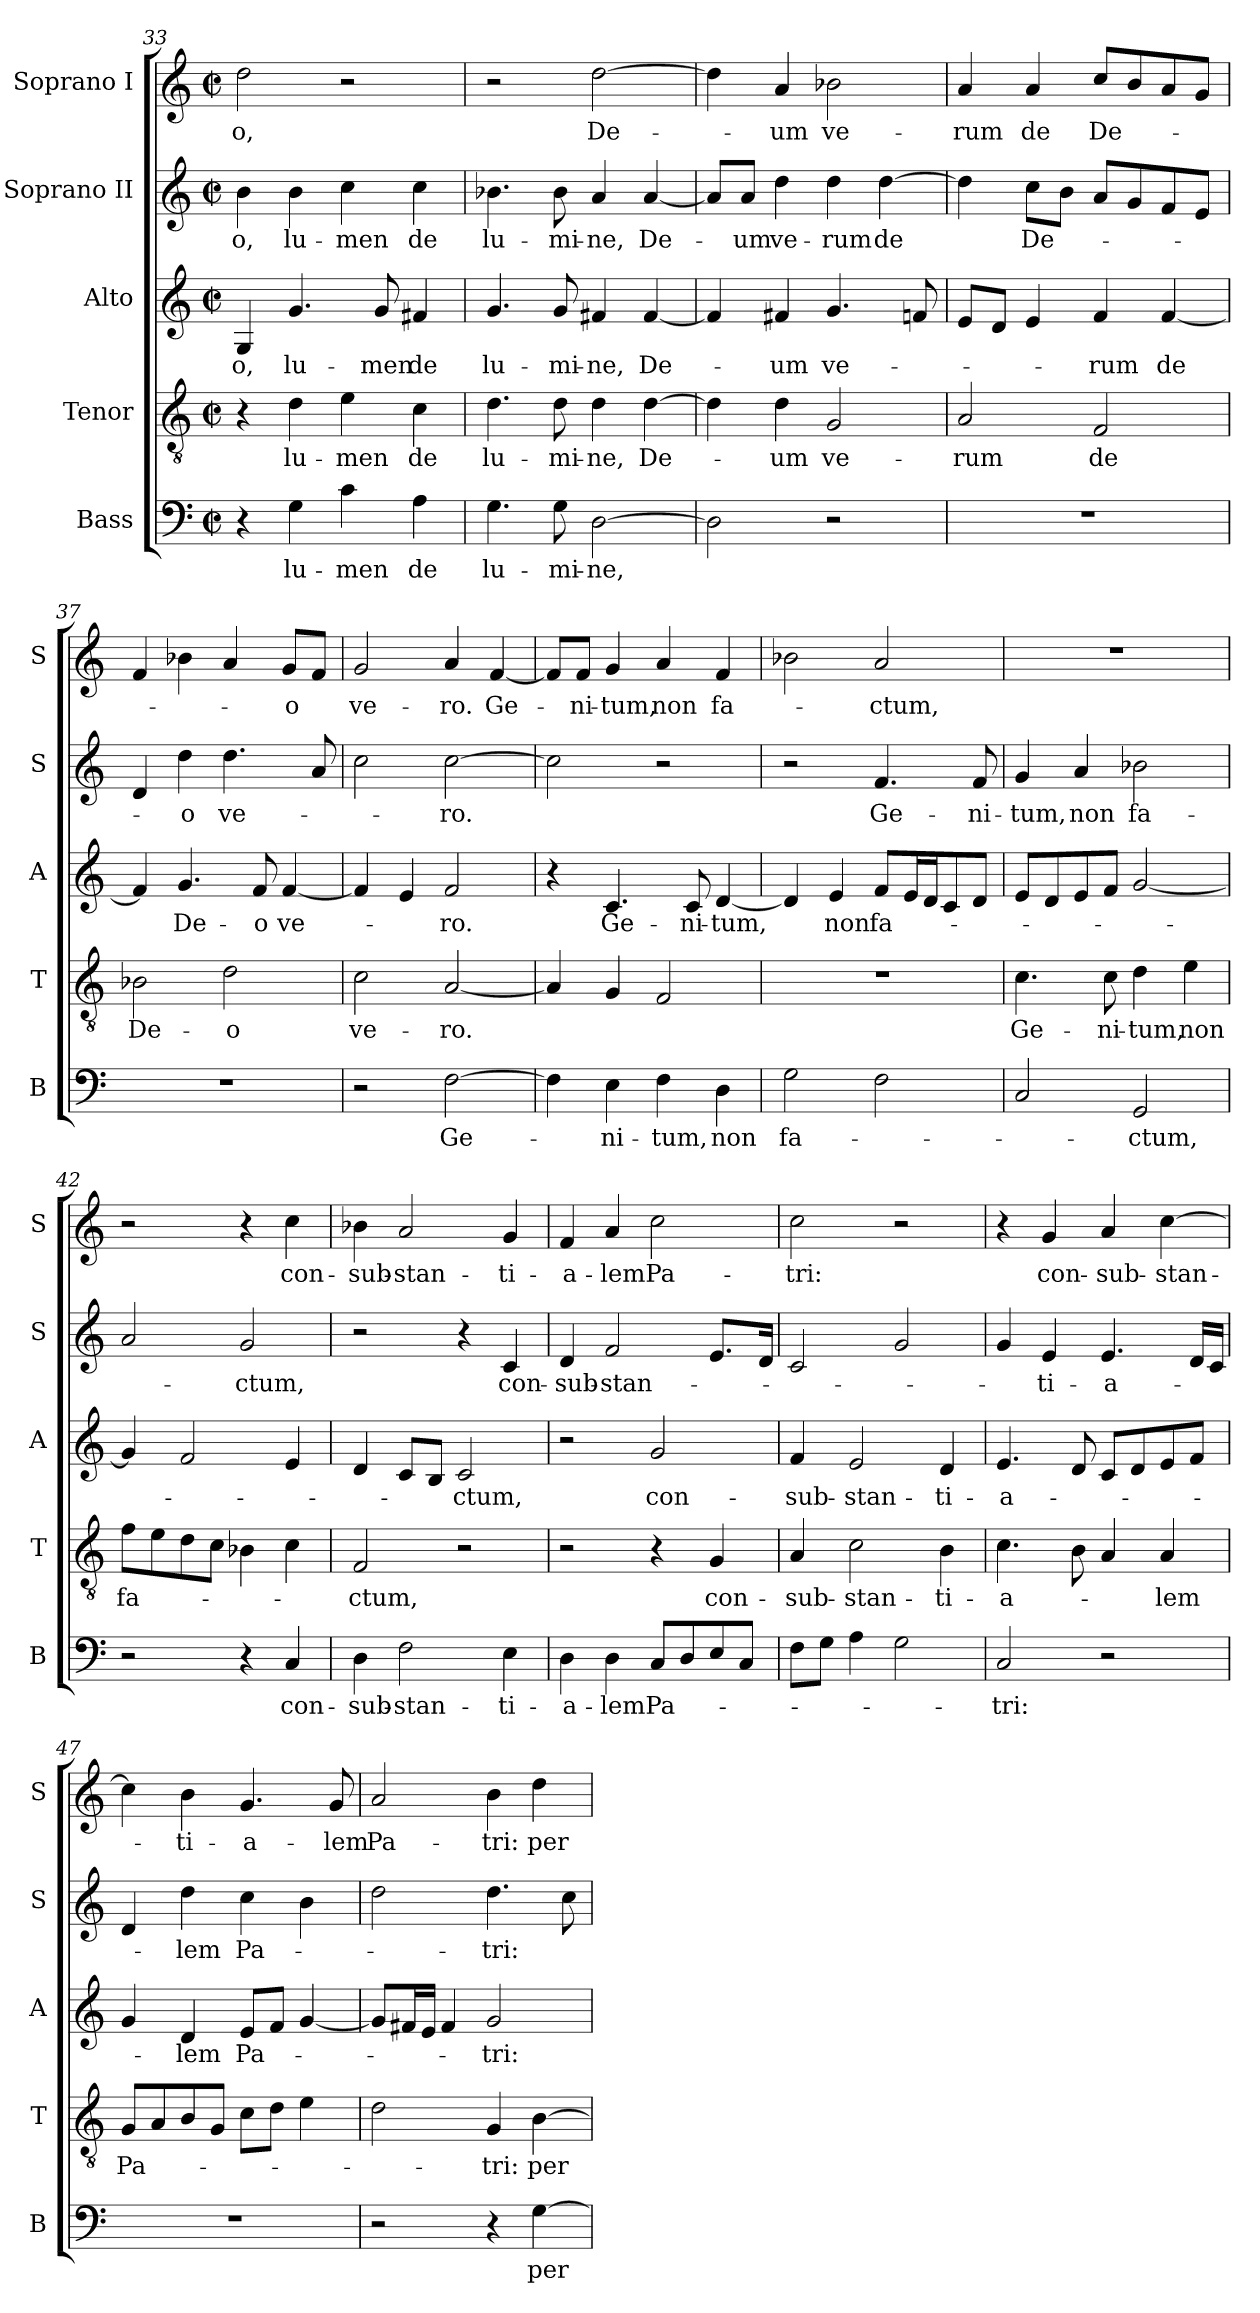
**kern	**text	**kern	**text	**kern	**text	**kern	**text	**kern	**text
*part5	*part5	*part4	*part4	*part3	*part3	*part2	*part2	*part1	*part1
*staff5	*staff5	*staff4	*staff4	*staff3	*staff3	*staff2	*staff2	*staff1	*staff1
*I"Bass	*	*I"Tenor	*	*I"Alto	*	*I"Soprano II	*	*I"Soprano I	*
*I'B	*	*I'T	*	*I'A	*	*I'S	*	*I'S	*
!!LO:PB:g=z
*clefF4	*	*clefGv2	*	*clefG2	*	*clefG2	*	*clefG2	*
*k[]	*	*k[]	*	*k[]	*	*k[]	*	*k[]	*
*a:	*	*a:	*	*a:	*	*a:	*	*a:	*
*M2/2	*	*M2/2	*	*M2/2	*	*M2/2	*	*M2/2	*
*met(c|)	*	*met(c|)	*	*met(c|)	*	*met(c|)	*	*met(c|)	*
=33	=33	=33	=33	=33	=33	=33	=33	=33	=33
!	!	!	!	!	!LO:LY:b	!	!LO:LY:b	!	!LO:LY:b
4r	.	4r	.	4G/	-o,	4b\	-o,	2dd\	-o,
!	!LO:LY:b	!	!LO:LY:b	!	!LO:LY:b	!	!LO:LY:b	!	!
4G\	lu-	4d\	lu-	4.g/	lu-	4b\	lu-	.	.
!	!LO:LY:b	!	!LO:LY:b	!	!	!	!LO:LY:b	!	!
4c\	-men	4e\	-men	.	.	4cc\	-men	2r	.
!	!	!	!	!	!LO:LY:b	!	!	!	!
.	.	.	.	8g/	-men	.	.	.	.
!	!LO:LY:b	!	!LO:LY:b	!	!LO:LY:b	!	!LO:LY:b	!	!
4A\	de	4c\	de	4f#X/	de	4cc\	de	.	.
=34	=34	=34	=34	=34	=34	=34	=34	=34	=34
!	!LO:LY:b	!	!LO:LY:b	!	!LO:LY:b	!	!LO:LY:b	!	!
4.G\	lu-	4.d\	lu-	4.g/	lu-	4.b-X\	lu-	2r	.
!	!LO:LY:b	!	!LO:LY:b	!	!LO:LY:b	!	!LO:LY:b	!	!
8G\	-mi-	8d\	-mi-	8g/	-mi-	8b-\	-mi-	.	.
!	!LO:LY:b	!	!LO:LY:b	!	!LO:LY:b	!	!LO:LY:b	!	!LO:LY:b
[2D\	-ne,	4d\	-ne,	4f#X/	-ne,	4a/	-ne,	[2dd\	De-
!	!	!	!LO:LY:b	!	!LO:LY:b	!	!LO:LY:b	!	!
.	.	[4d\	De-	[4f#/	De-	[4a/	De-	.	.
=35	=35	=35	=35	=35	=35	=35	=35	=35	=35
2D\]	.	4d\]	.	4f#/]	.	8a/L]	.	4dd\]	.
!	!	!	!	!	!	!	!LO:LY:b	!	!
.	.	.	.	.	.	8a/J	-um	.	.
!	!	!	!LO:LY:b	!	!LO:LY:b	!	!LO:LY:b	!	!LO:LY:b
.	.	4d\	-um	4f#X/	-um	4dd\	ve-	4a/	-um
!	!	!	!LO:LY:b	!	!LO:LY:b	!	!LO:LY:b	!	!LO:LY:b
2r	.	2G/	ve-	4.g/	ve-	4dd\	-rum	2b-X\	ve-
!	!	!	!	!	!	!	!LO:LY:b	!	!
.	.	.	.	.	.	[4dd\	de	.	.
.	.	.	.	8fn/	.	.	.	.	.
=36	=36	=36	=36	=36	=36	=36	=36	=36	=36
!	!	!	!LO:LY:b	!	!	!	!	!	!LO:LY:b
1r	.	2A/	-rum	8e/L	.	4dd\]	.	4a/	-rum
.	.	.	.	8d/J	.	.	.	.	.
!	!	!	!	!	!	!	!LO:LY:b	!	!LO:LY:b
.	.	.	.	4e/	.	8cc\L	De-	4a/	de
.	.	.	.	.	.	8b\J	.	.	.
!	!	!	!LO:LY:b	!	!LO:LY:b	!	!	!	!LO:LY:b
.	.	2F/	de	4f/	-rum	8a/L	.	8cc/L	De-
.	.	.	.	.	.	8g/	.	8b/	.
!	!	!	!	!	!LO:LY:b	!	!	!	!
.	.	.	.	[4f/	de	8f/	.	8a/	.
.	.	.	.	.	.	8e/J	.	8g/J	.
=37	=37	=37	=37	=37	=37	=37	=37	=37	=37
!	!	!	!LO:LY:b	!	!	!	!	!	!
1r	.	2B-X\	De-	4f/]	.	4d/	.	4f/	.
!	!	!	!	!	!LO:LY:b	!	!LO:LY:b	!	!
.	.	.	.	4.g/	De-	4dd\	-o	4b-X\	.
!	!	!	!LO:LY:b	!	!	!	!LO:LY:b	!	!
.	.	2d\	-o	.	.	4.dd\	ve-	4a/	.
!	!	!	!	!	!LO:LY:b	!	!	!	!
.	.	.	.	8f/	-o	.	.	.	.
!	!	!	!	!	!LO:LY:b	!	!	!	!LO:LY:b
.	.	.	.	[4f/	ve-	.	.	8g/L	-o
.	.	.	.	.	.	8a/	.	8f/J	.
!!LO:LB:g=z
=38	=38	=38	=38	=38	=38	=38	=38	=38	=38
!	!	!	!LO:LY:b	!	!	!	!	!	!LO:LY:b
2r	.	2c\	ve-	4f/]	.	2cc\	.	2g/	ve-
.	.	.	.	4e/	.	.	.	.	.
!	!LO:LY:b	!	!LO:LY:b	!	!LO:LY:b	!	!LO:LY:b	!	!LO:LY:b
[2F\	Ge-	[2A/	-ro.	2f/	-ro.	[2cc\	-ro.	4a/	-ro.
!	!	!	!	!	!	!	!	!	!LO:LY:b
.	.	.	.	.	.	.	.	[4f/	Ge-
=39	=39	=39	=39	=39	=39	=39	=39	=39	=39
4F\]	.	4A/]	.	4r	.	2cc\]	.	8f/L]	.
!	!	!	!	!	!	!	!	!	!LO:LY:b
.	.	.	.	.	.	.	.	8f/J	-ni-
!	!LO:LY:b	!	!	!	!LO:LY:b	!	!	!	!LO:LY:b
4E\	-ni-	4G/	.	4.c/	Ge-	.	.	4g/	-tum,
!	!LO:LY:b	!	!	!	!	!	!	!	!LO:LY:b
4F\	-tum,	2F/	.	.	.	2r	.	4a/	non
!	!	!	!	!	!LO:LY:b	!	!	!	!
.	.	.	.	8c/	-ni-	.	.	.	.
!	!LO:LY:b	!	!	!	!LO:LY:b	!	!	!	!LO:LY:b
4D\	non	.	.	[4d/	-tum,	.	.	4f/	fa-
=40	=40	=40	=40	=40	=40	=40	=40	=40	=40
!	!LO:LY:b	!	!	!	!	!	!	!	!
2G\	fa-	1r	.	4d/]	.	2r	.	2b-X\	.
!	!	!	!	!	!LO:LY:b	!	!	!	!
.	.	.	.	4e/	non	.	.	.	.
!	!	!	!	!	!LO:LY:b	!	!LO:LY:b	!	!LO:LY:b
2F\	.	.	.	8f/L	fa-	4.f/	Ge-	2a/	-ctum,
.	.	.	.	16e/L	.	.	.	.	.
.	.	.	.	16d/J	.	.	.	.	.
.	.	.	.	8c/	.	.	.	.	.
!	!	!	!	!	!	!	!LO:LY:b	!	!
.	.	.	.	8d/J	.	8f/	-ni-	.	.
=41	=41	=41	=41	=41	=41	=41	=41	=41	=41
!	!	!	!LO:LY:b	!	!	!	!LO:LY:b	!	!
2C/	.	4.c\	Ge-	8e/L	.	4g/	-tum,	1r	.
.	.	.	.	8d/	.	.	.	.	.
!	!	!	!	!	!	!	!LO:LY:b	!	!
.	.	.	.	8e/	.	4a/	non	.	.
!	!	!	!LO:LY:b	!	!	!	!	!	!
.	.	8c\	-ni-	8f/J	.	.	.	.	.
!	!LO:LY:b	!	!LO:LY:b	!	!	!	!LO:LY:b	!	!
2GG/	-ctum,	4d\	-tum,	[2g/	.	2b-X\	fa-	.	.
!	!	!	!LO:LY:b	!	!	!	!	!	!
.	.	4e\	non	.	.	.	.	.	.
=42	=42	=42	=42	=42	=42	=42	=42	=42	=42
!	!	!	!LO:LY:b	!	!	!	!	!	!
2r	.	8f\L	fa-	4g/]	.	2a/	.	2r	.
.	.	8e\	.	.	.	.	.	.	.
.	.	8d\	.	2f/	.	.	.	.	.
.	.	8c\J	.	.	.	.	.	.	.
!	!	!	!	!	!	!	!LO:LY:b	!	!
4r	.	4B-X\	.	.	.	2g/	-ctum,	4r	.
!	!LO:LY:b	!	!	!	!	!	!	!	!LO:LY:b
4C/	con-	4c\	.	4e/	.	.	.	4cc\	con-
!!LO:PB:g=z
=43	=43	=43	=43	=43	=43	=43	=43	=43	=43
!	!LO:LY:b	!	!LO:LY:b	!	!	!	!	!	!LO:LY:b
4D\	-sub-	2F/	-ctum,	4d/	.	2r	.	4b-X\	-sub-
!	!LO:LY:b	!	!	!	!	!	!	!	!LO:LY:b
2F\	-stan-	.	.	8c/L	.	.	.	2a/	-stan-
.	.	.	.	8B/J	.	.	.	.	.
!	!	!	!	!	!LO:LY:b	!	!	!	!
.	.	2r	.	2c/	-ctum,	4r	.	.	.
!	!LO:LY:b	!	!	!	!	!	!LO:LY:b	!	!LO:LY:b
4E\	-ti-	.	.	.	.	4c/	con-	4g/	-ti-
=44	=44	=44	=44	=44	=44	=44	=44	=44	=44
!	!LO:LY:b	!	!	!	!	!	!LO:LY:b	!	!LO:LY:b
4D\	-a-	2r	.	2r	.	4d/	-sub-	4f/	-a-
!	!LO:LY:b	!	!	!	!	!	!LO:LY:b	!	!LO:LY:b
4D\	-lem	.	.	.	.	2f/	-stan-	4a/	-lem
!	!LO:LY:b	!	!	!	!LO:LY:b	!	!	!	!LO:LY:b
8C/L	Pa-	4r	.	2g/	con-	.	.	2cc\	Pa-
8D/	.	.	.	.	.	.	.	.	.
!	!	!	!LO:LY:b	!	!	!	!	!	!
8E/	.	4G/	con-	.	.	8.e/L	.	.	.
8C/J	.	.	.	.	.	.	.	.	.
.	.	.	.	.	.	16d/Jk	.	.	.
=45	=45	=45	=45	=45	=45	=45	=45	=45	=45
!	!	!	!LO:LY:b	!	!LO:LY:b	!	!	!	!LO:LY:b
8F\L	.	4A/	-sub-	4f/	-sub-	2c/	.	2cc\	-tri:
8G\J	.	.	.	.	.	.	.	.	.
!	!	!	!LO:LY:b	!	!LO:LY:b	!	!	!	!
4A\	.	2c\	-stan-	2e/	-stan-	.	.	.	.
2G\	.	.	.	.	.	2g/	.	2r	.
!	!	!	!LO:LY:b	!	!LO:LY:b	!	!	!	!
.	.	4B\	-ti-	4d/	-ti-	.	.	.	.
=46	=46	=46	=46	=46	=46	=46	=46	=46	=46
!	!LO:LY:b	!	!LO:LY:b	!	!LO:LY:b	!	!	!	!
2C/	-tri:	4.c\	-a-	4.e/	-a-	4g/	.	4r	.
!	!	!	!	!	!	!	!LO:LY:b	!	!LO:LY:b
.	.	.	.	.	.	4e/	-ti-	4g/	con-
.	.	8B\	.	8d/	.	.	.	.	.
!	!	!	!	!	!	!	!LO:LY:b	!	!LO:LY:b
2r	.	4A/	.	8c/L	.	4.e/	-a-	4a/	-sub-
.	.	.	.	8d/	.	.	.	.	.
!	!	!	!LO:LY:b	!	!	!	!	!	!LO:LY:b
.	.	4A/	-lem	8e/	.	.	.	[4cc\	-stan-
.	.	.	.	8f/J	.	16d/LL	.	.	.
.	.	.	.	.	.	16c/JJ	.	.	.
=47	=47	=47	=47	=47	=47	=47	=47	=47	=47
!	!	!	!LO:LY:b	!	!	!	!	!	!
1r	.	8G/L	Pa-	4g/	.	4d/	.	4cc\]	.
.	.	8A/	.	.	.	.	.	.	.
!	!	!	!	!	!LO:LY:b	!	!LO:LY:b	!	!LO:LY:b
.	.	8B/	.	4d/	-lem	4dd\	-lem	4b\	-ti-
.	.	8G/J	.	.	.	.	.	.	.
!	!	!	!	!	!LO:LY:b	!	!LO:LY:b	!	!LO:LY:b
.	.	8c\L	.	8e/L	Pa-	4cc\	Pa-	4.g/	-a-
.	.	8d\J	.	8f/J	.	.	.	.	.
.	.	4e\	.	[4g/	.	4b\	.	.	.
!	!	!	!	!	!	!	!	!	!LO:LY:b
.	.	.	.	.	.	.	.	8g/	-lem
!!LO:LB:g=z
=48	=48	=48	=48	=48	=48	=48	=48	=48	=48
!	!	!	!	!	!	!	!	!	!LO:LY:b
2r	.	2d\	.	8g/L]	.	2dd\	.	2a/	Pa-
.	.	.	.	16f#X/L	.	.	.	.	.
.	.	.	.	16e/JJ	.	.	.	.	.
.	.	.	.	4f#/	.	.	.	.	.
!	!	!	!LO:LY:b	!	!LO:LY:b	!	!LO:LY:b	!	!LO:LY:b
4r	.	4G/	-tri:	2g/	-tri:	4.dd\	-tri:	4b\	-tri:
!	!LO:LY:b	!	!LO:LY:b	!	!	!	!	!	!LO:LY:b
[4G\	per	[4B\	per	.	.	.	.	4dd\	per
.	.	.	.	.	.	8cc\	.	.	.
=	=	=	=	=	=	=	=	=	=
*-	*-	*-	*-	*-	*-	*-	*-	*-	*-
